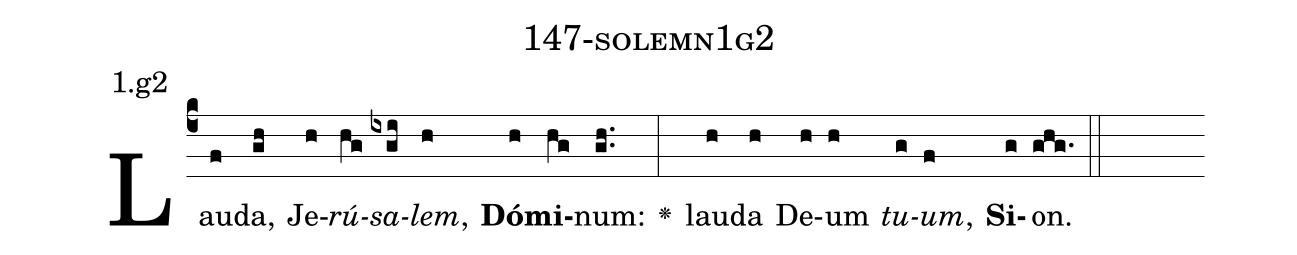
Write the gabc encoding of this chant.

name: 147-solemn1g2;
annotation: 1.g2;
%%
(c4)Lau(f)da,(gh) Je(h)<i>rú</i>(hg)<i>sa</i>(ixgi)<i>lem</i>,(h) <b>Dó</b>(h)<b>mi</b>(hg)num:(gh..) <v>\greheightstar</v>(:) lau(h)da(h) De(h)um(h) <i>tu</i>(g)<i>um</i>,(f) <b>Si</b>(g)on.(ghg.) (::)


%E(h) u(h) o(g) u(f) a(g) e.(ghg.) (::)
